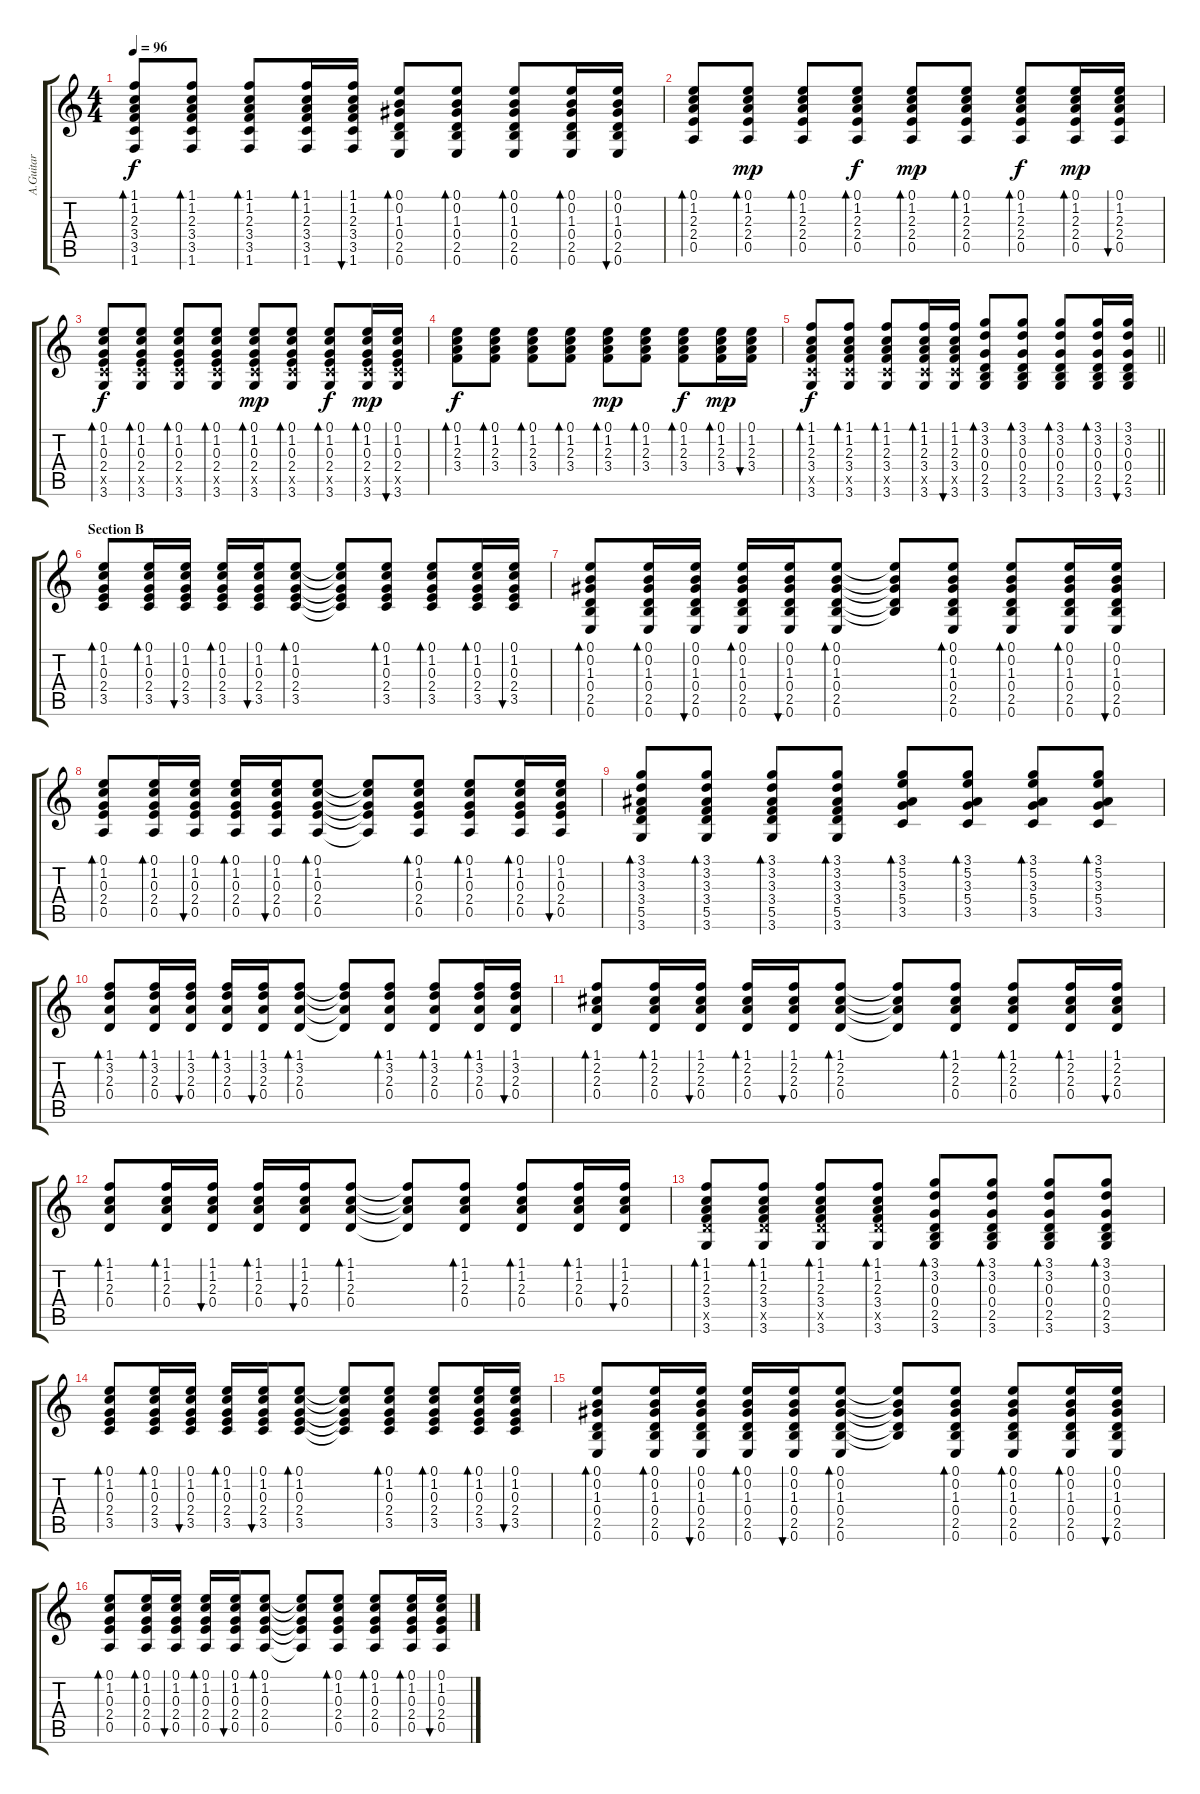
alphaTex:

\track ("A.Guitar" "A.Guitar") {instrument acousticguitarsteel}
\staff {score tabs}
\tuning (E4 B3 G3 D3 A2 E2) {hide}
\ts (4 4)
\tempo 96
\clef g2
\ks c
(1.1 1.2 2.3 3.4 3.5 1.6).8{bd 30 dy f} (1.1 1.2 2.3 3.4 3.5 1.6).8{bd 30} (1.1 1.2 2.3 3.4 3.5 1.6).8{bd 30} (1.1 1.2 2.3 3.4 3.5 1.6).16{bd 60} (1.1 1.2 2.3 3.4 3.5 1.6).16{bu 60} (0.1 0.2 1.3 0.4 2.5 0.6).8{bd 30} (0.1 0.2 1.3 0.4 2.5 0.6).8{bd 30} (0.1 0.2 1.3 0.4 2.5 0.6).8{bd 30} (0.1 0.2 1.3 0.4 2.5 0.6).16{bd 60} (0.1 0.2 1.3 0.4 2.5 0.6).16{bu 60} |
(0.1 1.2 2.3 2.4 0.5).8{bd 30} (0.1 1.2 2.3 2.4 0.5).8{bd 30 dy mp} (0.1 1.2 2.3 2.4 0.5).8{bd 30} (0.1 1.2 2.3 2.4 0.5).8{bd 30 dy f} (0.1 1.2 2.3 2.4 0.5).8{bd 30 dy mp} (0.1 1.2 2.3 2.4 0.5).8{bd 30} (0.1 1.2 2.3 2.4 0.5).8{bd 30 dy f} (0.1 1.2 2.3 2.4 0.5).16{bd 30 dy mp} (0.1 1.2 2.3 2.4 0.5).16{bu 60} |
(0.1 1.2 0.3 2.4 3.5{x} 3.6).8{bd 30 dy f} (0.1 1.2 0.3 2.4 3.5{x} 3.6).8{bd 30} (0.1 1.2 0.3 2.4 3.5{x} 3.6).8{bd 30} (0.1 1.2 0.3 2.4 3.5{x} 3.6).8{bd 30} (0.1 1.2 0.3 2.4 3.5{x} 3.6).8{bd 30 dy mp} (0.1 1.2 0.3 2.4 3.5{x} 3.6).8{bd 30} (0.1 1.2 0.3 2.4 3.5{x} 3.6).8{bd 30 dy f} (0.1 1.2 0.3 2.4 3.5{x} 3.6).16{bd 30 dy mp} (0.1 1.2 0.3 2.4 3.5{x} 3.6).16{bu 60} |
(0.1 1.2 2.3 3.4).8{bd 30 dy f} (0.1 1.2 2.3 3.4).8{bd 30} (0.1 1.2 2.3 3.4).8{bd 30} (0.1 1.2 2.3 3.4).8{bd 30} (0.1 1.2 2.3 3.4).8{bd 30 dy mp} (0.1 1.2 2.3 3.4).8{bd 30} (0.1 1.2 2.3 3.4).8{bd 30 dy f} (0.1 1.2 2.3 3.4).16{bd 30 dy mp} (0.1 1.2 2.3 3.4).16{bu 30} |
\barLineRight lightlight
(1.1 1.2 2.3 3.4 3.5{x} 3.6).8{bd 30 dy f} (1.1 1.2 2.3 3.4 3.5{x} 3.6).8{bd 30} (1.1 1.2 2.3 3.4 3.5{x} 3.6).8{bd 30} (1.1 1.2 2.3 3.4 3.5{x} 3.6).16{bd 60} (1.1 1.2 2.3 3.4 3.5{x} 3.6).16{bu 60} (3.1 3.2 0.3 0.4 2.5 3.6).8{bd 30} (3.1 3.2 0.3 0.4 2.5 3.6).8{bd 30} (3.1 3.2 0.3 0.4 2.5 3.6).8{bd 30} (3.1 3.2 0.3 0.4 2.5 3.6).16{bd 60} (3.1 3.2 0.3 0.4 2.5 3.6).16{bu 60} |
\section ("" "Section B")
(0.1 1.2 0.3 2.4 3.5).8{bd 30} (0.1 1.2 0.3 2.4 3.5).16{bd 30} (0.1 1.2 0.3 2.4 3.5).16{bu 30} (0.1 1.2 0.3 2.4 3.5).16{bd 30} (0.1 1.2 0.3 2.4 3.5).16{bu 30} (0.1 1.2 0.3 2.4 3.5).8{bd 30} (0.1{t} 1.2{t} 0.3{t} 2.4{t} 3.5{t}).8 (0.1 1.2 0.3 2.4 3.5).8{bd 30} (0.1 1.2 0.3 2.4 3.5).8{bd 30} (0.1 1.2 0.3 2.4 3.5).16{bd 30} (0.1 1.2 0.3 2.4 3.5).16{bu 30} |
(0.1 0.2 1.3 0.4 2.5 0.6).8{bd 30} (0.1 0.2 1.3 0.4 2.5 0.6).16{bd 30} (0.1 0.2 1.3 0.4 2.5 0.6).16{bu 30} (0.1 0.2 1.3 0.4 2.5 0.6).16{bd 30} (0.1 0.2 1.3 0.4 2.5 0.6).16{bu 30} (0.1 0.2 1.3 0.4 2.5 0.6).8{bd 30} (0.1{t} 0.2{t} 1.3{t} 0.4{t} 2.5{t}).8 (0.1 0.2 1.3 0.4 2.5 0.6).8{bd 30} (0.1 0.2 1.3 0.4 2.5 0.6).8{bd 30} (0.1 0.2 1.3 0.4 2.5 0.6).16{bd 30} (0.1 0.2 1.3 0.4 2.5 0.6).16{bu 30} |
(0.1 1.2 0.3 2.4 0.5).8{bd 30} (0.1 1.2 0.3 2.4 0.5).16{bd 30} (0.1 1.2 0.3 2.4 0.5).16{bu 30} (0.1 1.2 0.3 2.4 0.5).16{bd 30} (0.1 1.2 0.3 2.4 0.5).16{bu 30} (0.1 1.2 0.3 2.4 0.5).8{bd 30} (0.1{t} 1.2{t} 0.3{t} 2.4{t} 0.5{t}).8 (0.1 1.2 0.3 2.4 0.5).8{bd 30} (0.1 1.2 0.3 2.4 0.5).8{bd 30} (0.1 1.2 0.3 2.4 0.5).16{bd 30} (0.1 1.2 0.3 2.4 0.5).16{bu 30} |
(3.1 3.2 3.3 3.4 5.5 3.6).8{bd 30} (3.1 3.2 3.3 3.4 5.5 3.6).8{bd 30} (3.1 3.2 3.3 3.4 5.5 3.6).8{bd 30} (3.1 3.2 3.3 3.4 5.5 3.6).8{bd 30} (3.1 5.2 3.3 5.4 3.5).8{bd 30} (3.1 5.2 3.3 5.4 3.5).8{bd 30} (3.1 5.2 3.3 5.4 3.5).8{bd 30} (3.1 5.2 3.3 5.4 3.5).8{bd 30} |
(1.1 3.2 2.3 0.4).8{bd 30} (1.1 3.2 2.3 0.4).16{bd 30} (1.1 3.2 2.3 0.4).16{bu 30} (1.1 3.2 2.3 0.4).16{bd 30} (1.1 3.2 2.3 0.4).16{bu 30} (1.1 3.2 2.3 0.4).8{bd 30} (1.1{t} 3.2{t} 2.3{t} 0.4{t}).8 (1.1 3.2 2.3 0.4).8{bd 30} (1.1 3.2 2.3 0.4).8{bd 30} (1.1 3.2 2.3 0.4).16{bd 30} (1.1 3.2 2.3 0.4).16{bu 30} |
(1.1 2.2 2.3 0.4).8{bd 30} (1.1 2.2 2.3 0.4).16{bd 30} (1.1 2.2 2.3 0.4).16{bu 30} (1.1 2.2 2.3 0.4).16{bd 30} (1.1 2.2 2.3 0.4).16{bu 30} (1.1 2.2 2.3 0.4).8{bd 30} (1.1{t} 2.2{t} 2.3{t} 0.4{t}).8 (1.1 2.2 2.3 0.4).8{bd 30} (1.1 2.2 2.3 0.4).8{bd 30} (1.1 2.2 2.3 0.4).16{bd 30} (1.1 2.2 2.3 0.4).16{bu 30} |
(1.1 1.2 2.3 0.4).8{bd 30} (1.1 1.2 2.3 0.4).16{bd 30} (1.1 1.2 2.3 0.4).16{bu 30} (1.1 1.2 2.3 0.4).16{bd 30} (1.1 1.2 2.3 0.4).16{bu 30} (1.1 1.2 2.3 0.4).8{bd 30} (1.1{t} 1.2{t} 2.3{t} 0.4{t}).8 (1.1 1.2 2.3 0.4).8{bd 30} (1.1 1.2 2.3 0.4).8{bd 30} (1.1 1.2 2.3 0.4).16{bd 30} (1.1 1.2 2.3 0.4).16{bu 30} |
(1.1 1.2 2.3 3.4 5.5{x} 3.6).8{bd 30} (1.1 1.2 2.3 3.4 5.5{x} 3.6).8{bd 30} (1.1 1.2 2.3 3.4 5.5{x} 3.6).8{bd 30} (1.1 1.2 2.3 3.4 5.5{x} 3.6).8{bd 30} (3.1 3.2 0.3 0.4 2.5 3.6).8{bd 30} (3.1 3.2 0.3 0.4 2.5 3.6).8{bd 30} (3.1 3.2 0.3 0.4 2.5 3.6).8{bd 30} (3.1 3.2 0.3 0.4 2.5 3.6).8{bd 30} |
(0.1 1.2 0.3 2.4 3.5).8{bd 30} (0.1 1.2 0.3 2.4 3.5).16{bd 30} (0.1 1.2 0.3 2.4 3.5).16{bu 30} (0.1 1.2 0.3 2.4 3.5).16{bd 30} (0.1 1.2 0.3 2.4 3.5).16{bu 30} (0.1 1.2 0.3 2.4 3.5).8{bd 30} (0.1{t} 1.2{t} 0.3{t} 2.4{t} 3.5{t}).8 (0.1 1.2 0.3 2.4 3.5).8{bd 30} (0.1 1.2 0.3 2.4 3.5).8{bd 30} (0.1 1.2 0.3 2.4 3.5).16{bd 30} (0.1 1.2 0.3 2.4 3.5).16{bu 30} |
(0.1 0.2 1.3 0.4 2.5 0.6).8{bd 30} (0.1 0.2 1.3 0.4 2.5 0.6).16{bd 30} (0.1 0.2 1.3 0.4 2.5 0.6).16{bu 30} (0.1 0.2 1.3 0.4 2.5 0.6).16{bd 30} (0.1 0.2 1.3 0.4 2.5 0.6).16{bu 30} (0.1 0.2 1.3 0.4 2.5 0.6).8{bd 30} (0.1{t} 0.2{t} 1.3{t} 0.4{t} 2.5{t}).8 (0.1 0.2 1.3 0.4 2.5 0.6).8{bd 30} (0.1 0.2 1.3 0.4 2.5 0.6).8{bd 30} (0.1 0.2 1.3 0.4 2.5 0.6).16{bd 30} (0.1 0.2 1.3 0.4 2.5 0.6).16{bu 30} |
(0.1 1.2 0.3 2.4 0.5).8{bd 30} (0.1 1.2 0.3 2.4 0.5).16{bd 30} (0.1 1.2 0.3 2.4 0.5).16{bu 30} (0.1 1.2 0.3 2.4 0.5).16{bd 30} (0.1 1.2 0.3 2.4 0.5).16{bu 30} (0.1 1.2 0.3 2.4 0.5).8{bd 30} (0.1{t} 1.2{t} 0.3{t} 2.4{t} 0.5{t}).8 (0.1 1.2 0.3 2.4 0.5).8{bd 30} (0.1 1.2 0.3 2.4 0.5).8{bd 30} (0.1 1.2 0.3 2.4 0.5).16{bd 30} (0.1 1.2 0.3 2.4 0.5).16{bu 30}
